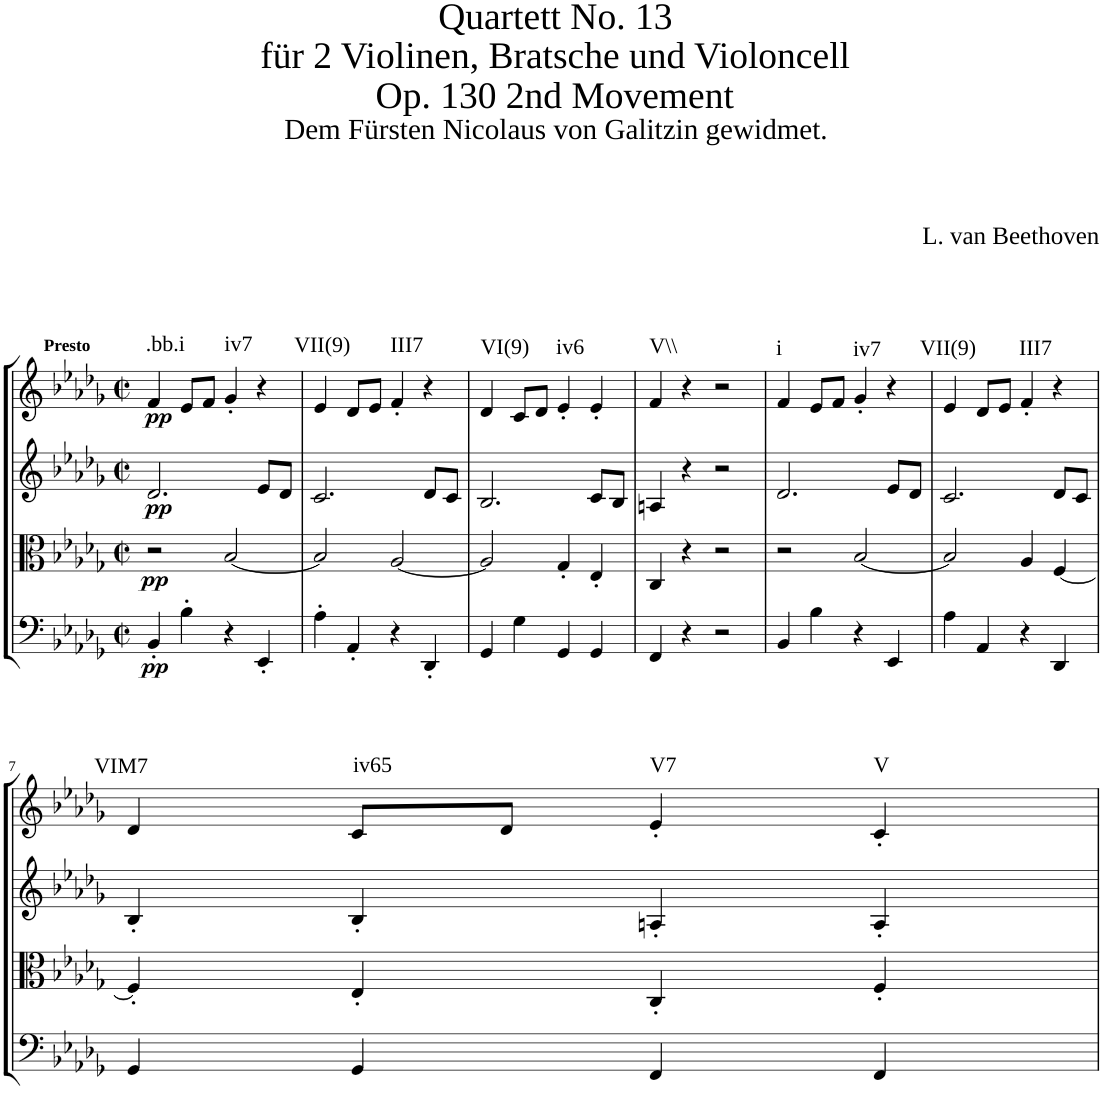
**kern	**dynam	**kern	**dynam	**kern	**dynam	**kern	**dynam	**harte
*part4	*part4	*part3	*part3	*part2	*part2	*part1	*part1	*part1
*staff4	*staff4	*staff3	*staff3	*staff2	*staff2	*staff1	*staff1	*
*I"Cello	*	*I"Viola	*	*I"2nd Violin	*	*I"1st Violin	*	*
*	*	*I'Vla	*	*I'Vln	*	*I'Vln	*	*
*clefF4	*	*clefC3	*	*clefG2	*	*clefG2	*	*
*k[b-e-a-d-g-]	*	*k[b-e-a-d-g-]	*	*k[b-e-a-d-g-]	*	*k[b-e-a-d-g-]	*	*
*b-:	*	*b-:	*	*b-:	*	*b-:	*	*
*M2/2	*	*M2/2	*	*M2/2	*	*M2/2	*	*
*met(c|)	*	*met(c|)	*	*met(c|)	*	*met(c|)	*	*
=1	=1	=1	=1	=1	=1	=1	=1	=1
!	!	!	!	!	!	!LO:TX:a:B:t=Presto	!	!
!	!LO:DY:b	!	!LO:DY:b	!	!LO:DY:b	!	!LO:DY:b	!LO:H:kt=.bb.i
4BB-'/	pp	2r	pp	2.d-/	pp	4f/	pp	N
4B-'\	.	.	.	.	.	8e-/L	.	.
.	.	.	.	.	.	8f/J	.	.
!	!	!	!	!	!	!	!	!LO:H:kt=iv7
4r	.	[2B-/	.	.	.	4g-'/	.	N
4EE-'/	.	.	.	8e-/L	.	4r	.	.
.	.	.	.	8d-/J	.	.	.	.
=2	=2	=2	=2	=2	=2	=2	=2	=2
!	!	!	!	!	!	!	!	!LO:H:kt=VII(9)
4A-'\	.	2B-/]	.	2.c/	.	4e-/	.	N
4AA-'/	.	.	.	.	.	8d-/L	.	.
.	.	.	.	.	.	8e-/J	.	.
!	!	!	!	!	!	!	!	!LO:H:kt=III7
4r	.	[2A-/	.	.	.	4f'/	.	N
4DD-'/	.	.	.	8d-/L	.	4r	.	.
.	.	.	.	8c/J	.	.	.	.
=3	=3	=3	=3	=3	=3	=3	=3	=3
!	!	!	!	!	!	!	!	!LO:H:kt=VI(9)
4GG-/	.	2A-/]	.	2.B-/	.	4d-/	.	N
4G-\	.	.	.	.	.	8c/L	.	.
.	.	.	.	.	.	8d-/J	.	.
!	!	!	!	!	!	!	!	!LO:H:kt=iv6
4GG-/	.	4G-'/	.	.	.	4e-'/	.	N
4GG-/	.	4E-'/	.	8c/L	.	4e-'/	.	.
.	.	.	.	8B-/J	.	.	.	.
=4	=4	=4	=4	=4	=4	=4	=4	=4
!	!	!	!	!	!	!	!	!LO:H:kt=V\\
4FF/	.	4C/	.	4An/	.	4f/	.	N
4r	.	4r	.	4r	.	4r	.	.
2r	.	2r	.	2r	.	2r	.	.
=5	=5	=5	=5	=5	=5	=5	=5	=5
!	!	!	!	!	!	!	!	!LO:H:kt=i
4BB-/	.	2r	.	2.d-/	.	4f/	.	N
4B-\	.	.	.	.	.	8e-/L	.	.
.	.	.	.	.	.	8f/J	.	.
!	!	!	!	!	!	!	!	!LO:H:kt=iv7
4r	.	[2B-/	.	.	.	4g-'/	.	N
4EE-/	.	.	.	8e-/L	.	4r	.	.
.	.	.	.	8d-/J	.	.	.	.
=6	=6	=6	=6	=6	=6	=6	=6	=6
!	!	!	!	!	!	!	!	!LO:H:kt=VII(9)
4A-\	.	2B-/]	.	2.c/	.	4e-/	.	N
4AA-/	.	.	.	.	.	8d-/L	.	.
.	.	.	.	.	.	8e-/J	.	.
!	!	!	!	!	!	!	!	!LO:H:kt=III7
4r	.	4A-/	.	.	.	4f'/	.	N
4DD-/	.	[4F/	.	8d-/L	.	4r	.	.
.	.	.	.	8c/J	.	.	.	.
!!LO:LB:g=z
=7	=7	=7	=7	=7	=7	=7	=7	=7
!	!	!	!	!	!	!	!	!LO:H:kt=VIM7
4GG-/	.	4F'/]	.	4B-'/	.	4d-/	.	N
!	!	!	!	!	!	!	!	!LO:H:kt=iv65
4GG-/	.	4E-'/	.	4B-'/	.	8c/L	.	N
.	.	.	.	.	.	8d-/J	.	.
!	!	!	!	!	!	!	!	!LO:H:kt=V7
4FF/	.	4C'/	.	4An'/	.	4e-'/	.	N
!	!	!	!	!	!	!	!	!LO:H:kt=V
4FF/	.	4F'/	.	4A'/	.	4c'/	.	N
=	=	=	=	=	=	=	=	=
*-	*-	*-	*-	*-	*-	*-	*-	*-
